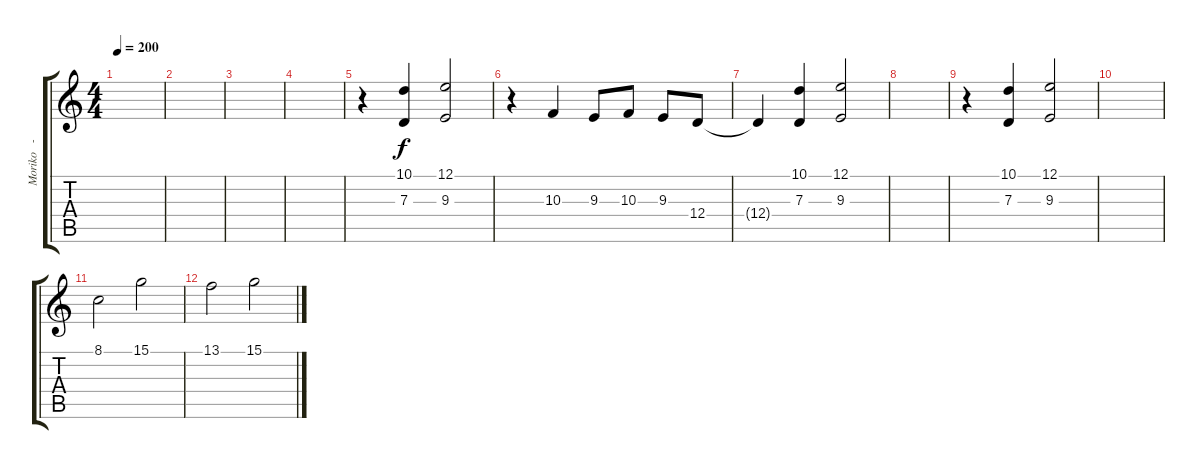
\track ("Moriko   - Saxaphone" "Moriko   -") {instrument altosax}
\staff {score tabs}
\tuning (E4 B3 G3 D3 A2 E2) {hide}
\ts (4 4)
\tempo 200
\clef g2
\ks c
|
|
|
|
r.4 (10.1 7.3).4 (12.1 9.3).2 |
r.4 10.3.4 9.3.8 10.3.8 9.3.8 12.4.8 |
12.4{t}.4 (10.1 7.3).4 (12.1 9.3).2 |
|
r.4 (10.1 7.3).4 (12.1 9.3).2 |
|
8.1.2 15.1.2 |
13.1.2 15.1.2
